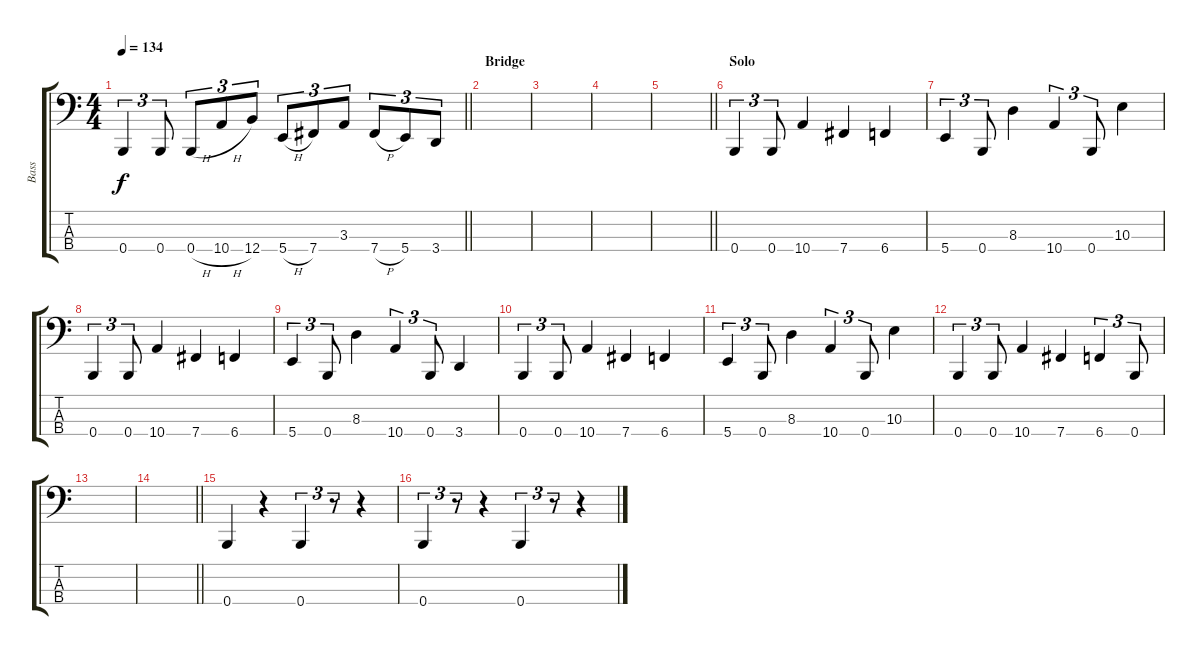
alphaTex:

\track ("Bass" "Bass") {instrument electricbassfinger}
\staff {score tabs}
\tuning (E2 B1 Gb1 B0) {hide}
\ts (4 4)
\tempo 134
\clef f4
\barLineRight lightlight
\ks c
0.4.4{tu (3 2) dy f} 0.4.8{tu (3 2)} 0.4{h}.8{tu (3 2)} 10.4{h}.8{tu (3 2)} 12.4.8{tu (3 2)} 5.4{h}.8{tu (3 2)} 7.4.8{tu (3 2)} 3.3.8{tu (3 2)} 7.4{h}.8{tu (3 2)} 5.4.8{tu (3 2)} 3.4.8{tu (3 2)} |
\section ("" "Bridge")
|
|
|
\barLineRight lightlight
|
\section ("" "Solo")
0.4.4{tu (3 2)} 0.4.8{tu (3 2)} 10.4.4 7.4.4 6.4.4 |
5.4.4{tu (3 2)} 0.4.8{tu (3 2)} 8.3.4 10.4.4{tu (3 2)} 0.4.8{tu (3 2)} 10.3.4 |
0.4.4{tu (3 2)} 0.4.8{tu (3 2)} 10.4.4 7.4.4 6.4.4 |
5.4.4{tu (3 2)} 0.4.8{tu (3 2)} 8.3.4 10.4.4{tu (3 2)} 0.4.8{tu (3 2)} 3.4.4 |
0.4.4{tu (3 2)} 0.4.8{tu (3 2)} 10.4.4 7.4.4 6.4.4 |
5.4.4{tu (3 2)} 0.4.8{tu (3 2)} 8.3.4 10.4.4{tu (3 2)} 0.4.8{tu (3 2)} 10.3.4 |
0.4.4{tu (3 2)} 0.4.8{tu (3 2)} 10.4.4 7.4.4 6.4.4{tu (3 2)} 0.4.8{tu (3 2)} |
|
\barLineRight lightlight
|
\section ("" "")
0.4.4 r.4 0.4.4{tu (3 2)} r.8{tu (3 2)} r.4 |
0.4.4{tu (3 2)} r.8{tu (3 2)} r.4 0.4.4{tu (3 2)} r.8{tu (3 2)} r.4
